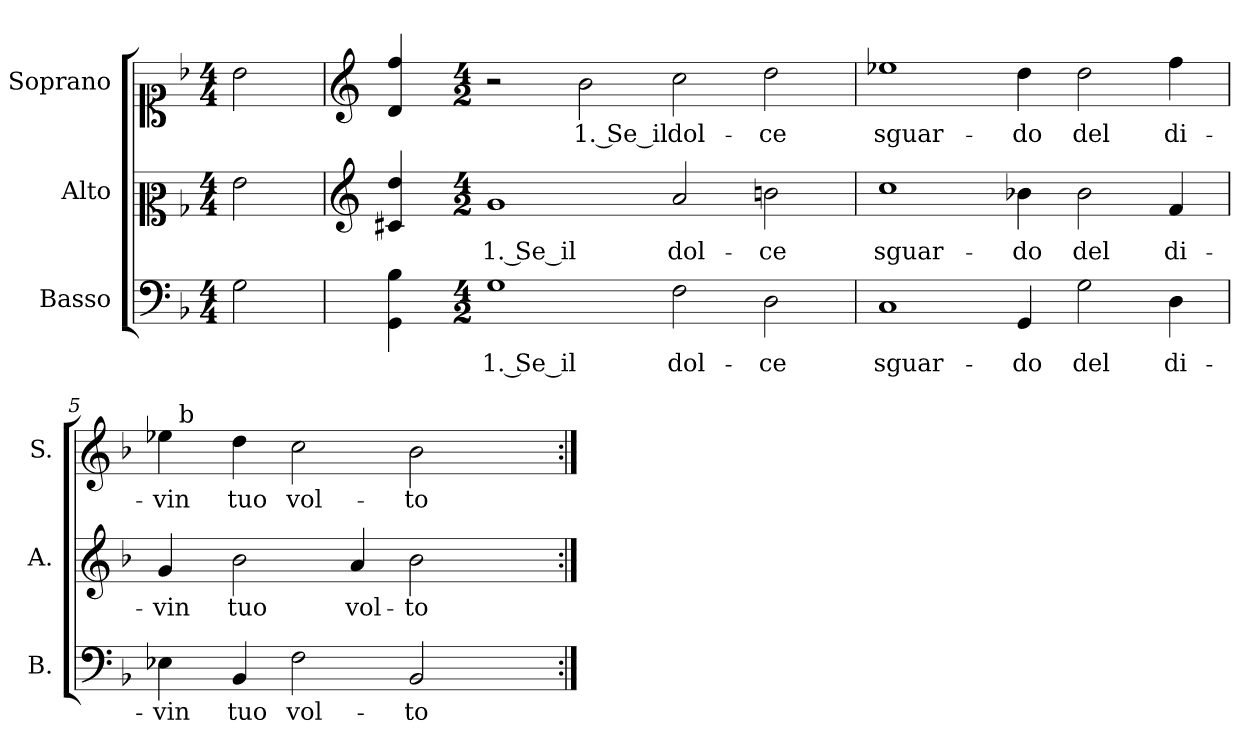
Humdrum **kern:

**kern	**text	**kern	**text	**kern	**text
*part3	*part3	*part2	*part2	*part1	*part1
*staff3	*staff3	*staff2	*staff2	*staff1	*staff1
*I"Basso	*	*I"Alto	*	*I"Soprano	*
*I'B.	*	*I'A.	*	*I'S.	*
!!LO:PB:g=z
*clefF4	*	*clefC2	*	*clefC1	*
*k[b-]	*	*k[b-]	*	*k[b-]	*
*F:	*	*F:	*	*F:	*
*M4/4	*	*M4/4	*	*M4/4	*
=1	=1	=1	=1	=1	=1
!LO:N:head=open	!	!LO:N:head=open	!	!LO:N:head=open	!
2Gi\	.	2gi\	.	2b-i\	.
=2	=2	=2	=2	=2	=2
*	*	*clefG2	*	*clefG2	*
4GGi\ 4B-i	.	4c#Xi/ 4ddi	.	4di/ 4ffi	.
=3-	=3-	=3-	=3-	=3-	=3-
*M4/2	*	*M4/2	*	*M4/2	*
!	!LO:LY:b:color=#000000	!	!	!	!
!	!	!	!LO:LY:b:color=#000000	!	!
1Gi	1. Se_il	1gi	1. Se_il	2r	.
!	!	!	!	!	!LO:LY:b:color=#000000
.	.	.	.	2b-i\	1. Se_il
!	!LO:LY:b:color=#000000	!	!	!	!
!	!	!	!LO:LY:b:color=#000000	!	!
!	!	!	!	!	!LO:LY:b:color=#000000
2Fi\	dol-	2ai/	dol-	2cci\	dol-
!	!LO:LY:b:color=#000000	!	!	!	!
!	!	!	!LO:LY:b:color=#000000	!	!
!	!	!	!	!	!LO:LY:b:color=#000000
2Di\	-ce	2bni\	-ce	2ddi\	-ce
=4	=4	=4	=4	=4	=4
!	!LO:LY:b:color=#000000	!	!	!	!
!	!	!	!LO:LY:b:color=#000000	!	!
!	!	!	!	!	!LO:LY:b:color=#000000
1Ci	sguar-	1cci	sguar-	1ee-Xi	sguar-
!	!LO:LY:b:color=#000000	!	!	!	!
!	!	!	!LO:LY:b:color=#000000	!	!
!	!	!	!	!	!LO:LY:b:color=#000000
4GGi/	-do	4b-Xi\	-do	4ddi\	-do
!	!LO:LY:b:color=#000000	!	!	!	!
!	!	!	!LO:LY:b:color=#000000	!	!
!	!	!	!	!	!LO:LY:b:color=#000000
2Gi\	del	2b-i\	del	2ddi\	del
!	!LO:LY:b:color=#000000	!	!	!	!
!	!	!	!LO:LY:b:color=#000000	!	!
!	!	!	!	!	!LO:LY:b:color=#000000
4Di\	di-	4fi/	di-	4ffi\	di-
=5	=5	=5	=5	=5	=5
!	!LO:LY:b:color=#000000	!	!	!	!
!	!	!	!LO:LY:b:color=#000000	!	!
!	!	!	!	!	!LO:LY:b:color=#000000
*	*	*	*	*^	*
4E-Xi\	-vin	4gi/	-vin	4ee-i\	32ryy	-vin
.	.	.	.	.	256ryy	.
!	!	!	!	!	!LO:TX:a:t=b	!
.	.	.	.	.	1ryy	.
!	!LO:LY:b:color=#000000	!	!	!	!	!
!	!	!	!LO:LY:b:color=#000000	!	!	!
!	!	!	!	!	!	!LO:LY:b:color=#000000
4BB-i/	tuo	2b-i\	tuo	4ddi\	.	tuo
!	!LO:LY:b:color=#000000	!	!	!	!	!
!	!	!	!	!	!	!LO:LY:b:color=#000000
2Fi\	vol-	.	.	2cci\	.	vol-
!	!	!	!LO:LY:b:color=#000000	!	!	!
.	.	4ai/	vol-	.	.	.
!	!LO:LY:b:color=#000000	!	!	!	!	!
!	!	!	!LO:LY:b:color=#000000	!	!	!
!	!	!	!	!	!	!LO:LY:b:color=#000000
2BB-i/	-to	2b-i\	-to	2b-i\	.	-to
.	.	.	.	.	4ryy	.
.	.	.	.	.	8ryy	.
.	.	.	.	.	16ryy	.
.	.	.	.	.	64..ryy	.
*	*	*	*	*v	*v	*
=:|!	=:|!	=:|!	=:|!	=:|!	=:|!
*-	*-	*-	*-	*-	*-
